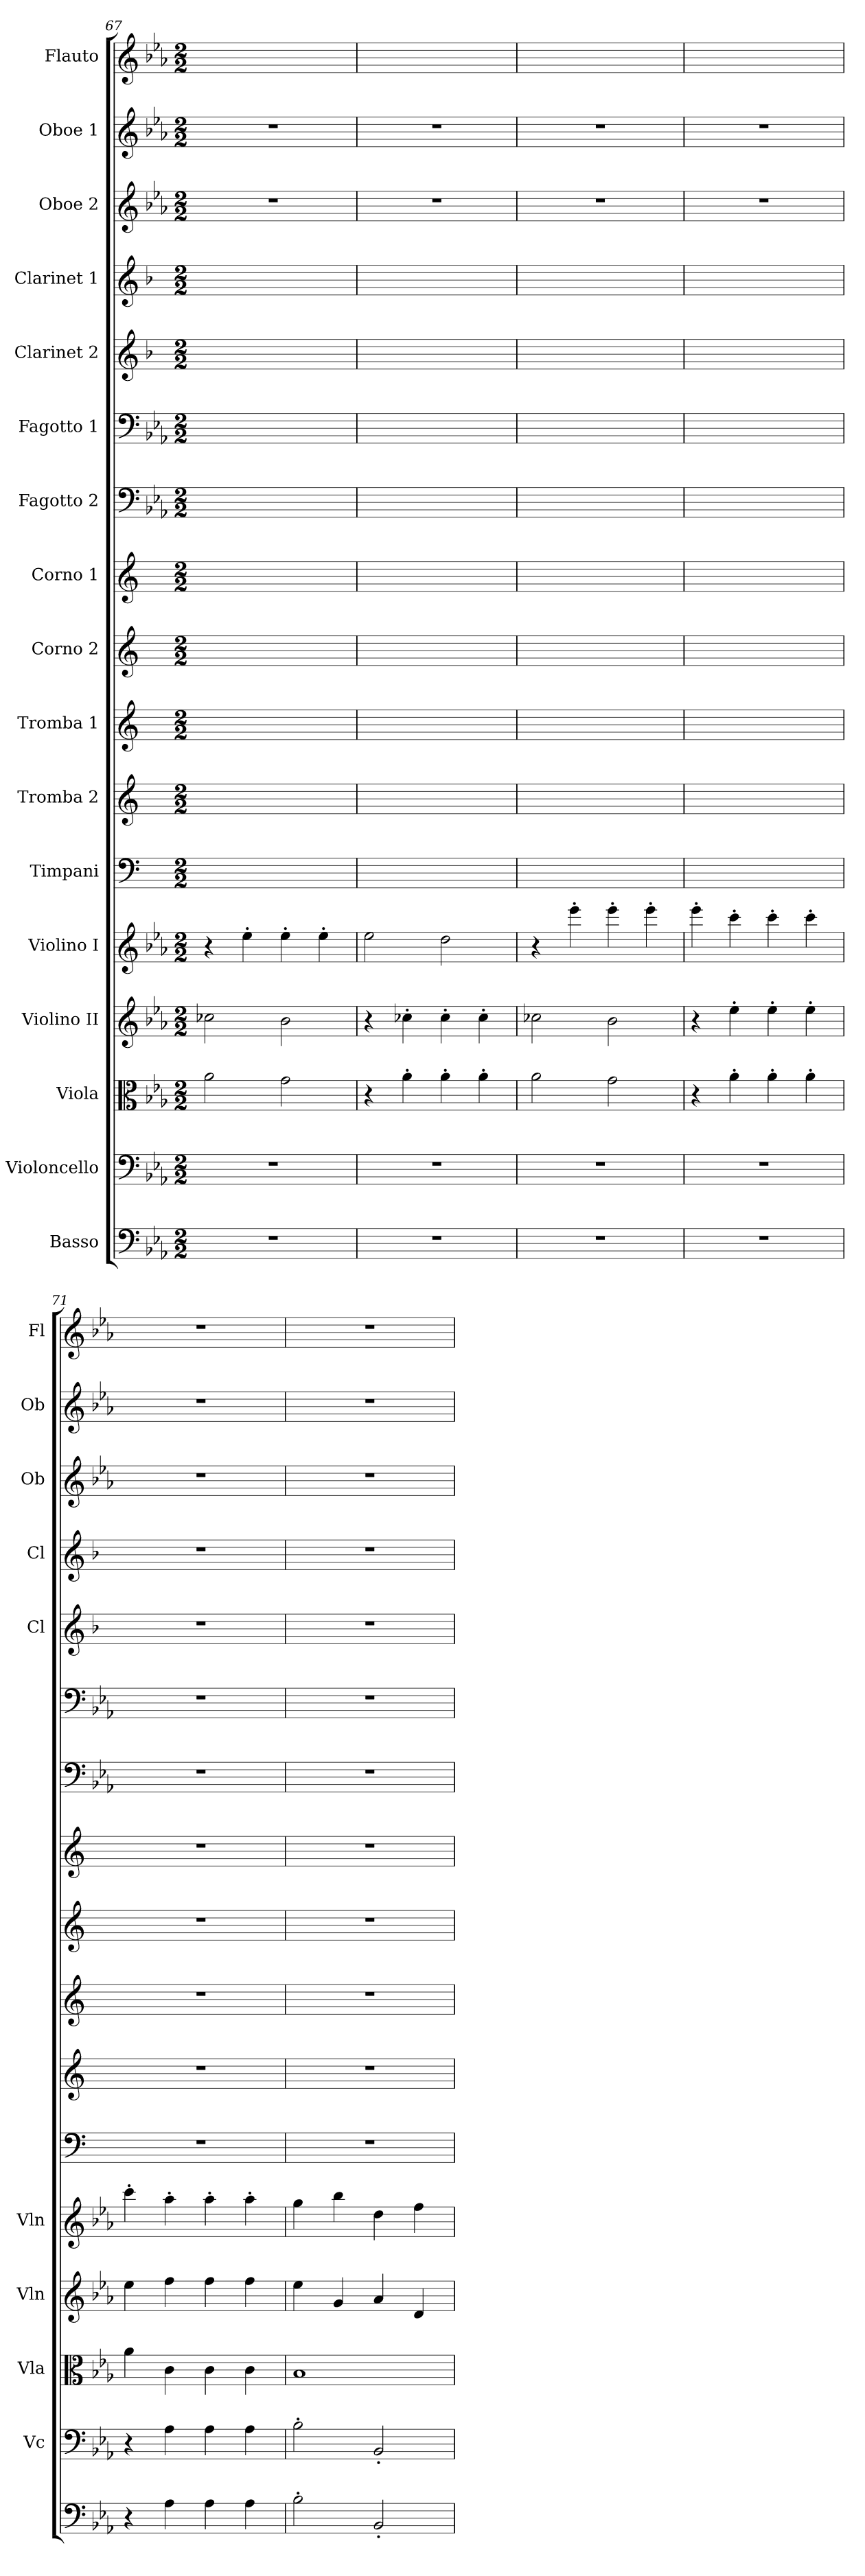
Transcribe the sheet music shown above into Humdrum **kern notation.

**kern	**kern	**kern	**kern	**kern	**kern	**kern	**kern	**kern	**kern	**kern	**kern	**kern	**kern	**kern	**kern	**kern
*part17	*part16	*part15	*part14	*part13	*part12	*part11	*part10	*part9	*part8	*part7	*part6	*part5	*part4	*part3	*part2	*part1
*staff17	*staff16	*staff15	*staff14	*staff13	*staff12	*staff11	*staff10	*staff9	*staff8	*staff7	*staff6	*staff5	*staff4	*staff3	*staff2	*staff1
*I"Basso	*I"Violoncello	*I"Viola	*I"Violino II	*I"Violino I	*I"Timpani	*I"Tromba 2	*I"Tromba 1	*I"Corno 2	*I"Corno 1	*I"Fagotto 2	*I"Fagotto 1	*I"Clarinet 2	*I"Clarinet 1	*I"Oboe 2	*I"Oboe 1	*I"Flauto
*	*I'Vc	*I'Vla	*I'Vln	*I'Vln	*	*	*	*	*	*	*	*I'Cl	*I'Cl	*I'Ob	*I'Ob	*I'Fl
*clefF4	*clefF4	*clefC3	*clefG2	*clefG2	*clefF4	*clefG2	*clefG2	*clefG2	*clefG2	*clefF4	*clefF4	*clefG2	*clefG2	*clefG2	*clefG2	*clefG2
*ITrd7c12	*	*	*	*	*	*ITrd-2c-3	*ITrd-2c-3	*ITrd5c9	*ITrd5c9	*	*	*ITrd1c2	*ITrd1c2	*	*	*
*k[b-e-a-]	*k[b-e-a-]	*k[b-e-a-]	*k[b-e-a-]	*k[b-e-a-]	*	*	*	*	*	*k[b-e-a-]	*k[b-e-a-]	*k[b-e-a-]	*k[b-e-a-]	*k[b-e-a-]	*k[b-e-a-]	*k[b-e-a-]
*M2/2	*M2/2	*M2/2	*M2/2	*M2/2	*M2/2	*M2/2	*M2/2	*M2/2	*M2/2	*M2/2	*M2/2	*M2/2	*M2/2	*M2/2	*M2/2	*M2/2
=67	=67	=67	=67	=67	=67	=67	=67	=67	=67	=67	=67	=67	=67	=67	=67	=67
1r	1r	2a-	2cc-X	4r	1ryy	1ryy	1ryy	1ryy	1ryy	1ryy	1ryy	1ryy	1ryy	1r	1r	1ryy
.	.	.	.	4ee-'	.	.	.	.	.	.	.	.	.	.	.	.
.	.	2g	2b-	4ee-'	.	.	.	.	.	.	.	.	.	.	.	.
.	.	.	.	4ee-'	.	.	.	.	.	.	.	.	.	.	.	.
=68	=68	=68	=68	=68	=68	=68	=68	=68	=68	=68	=68	=68	=68	=68	=68	=68
1r	1r	4r	4r	2ee-	1ryy	1ryy	1ryy	1ryy	1ryy	1ryy	1ryy	1ryy	1ryy	1r	1r	1ryy
.	.	4a-'	4cc-X'	.	.	.	.	.	.	.	.	.	.	.	.	.
.	.	4a-'	4cc-'	2dd	.	.	.	.	.	.	.	.	.	.	.	.
.	.	4a-'	4cc-'	.	.	.	.	.	.	.	.	.	.	.	.	.
=69	=69	=69	=69	=69	=69	=69	=69	=69	=69	=69	=69	=69	=69	=69	=69	=69
1r	1r	2a-	2cc-X	4r	1ryy	1ryy	1ryy	1ryy	1ryy	1ryy	1ryy	1ryy	1ryy	1r	1r	1ryy
.	.	.	.	4eee-'	.	.	.	.	.	.	.	.	.	.	.	.
.	.	2g	2b-	4eee-'	.	.	.	.	.	.	.	.	.	.	.	.
.	.	.	.	4eee-'	.	.	.	.	.	.	.	.	.	.	.	.
=70	=70	=70	=70	=70	=70	=70	=70	=70	=70	=70	=70	=70	=70	=70	=70	=70
1r	1r	4r	4r	4eee-'	1ryy	1ryy	1ryy	1ryy	1ryy	1ryy	1ryy	1ryy	1ryy	1r	1r	1ryy
.	.	4a-'	4ee-'	4ccc'	.	.	.	.	.	.	.	.	.	.	.	.
.	.	4a-'	4ee-'	4ccc'	.	.	.	.	.	.	.	.	.	.	.	.
.	.	4a-'	4ee-'	4ccc'	.	.	.	.	.	.	.	.	.	.	.	.
=71	=71	=71	=71	=71	=71	=71	=71	=71	=71	=71	=71	=71	=71	=71	=71	=71
4r	4r	4a-	4ee-	4ccc'	1r	1r	1r	1r	1r	1r	1r	1r	1r	1r	1r	1r
4AA-	4A-	4c	4ff	4aa-'	.	.	.	.	.	.	.	.	.	.	.	.
4AA-	4A-	4c	4ff	4aa-'	.	.	.	.	.	.	.	.	.	.	.	.
4AA-	4A-	4c	4ff	4aa-'	.	.	.	.	.	.	.	.	.	.	.	.
=72	=72	=72	=72	=72	=72	=72	=72	=72	=72	=72	=72	=72	=72	=72	=72	=72
2BB-'	2B-'	1B-	4ee-	4gg	1r	1r	1r	1r	1r	1r	1r	1r	1r	1r	1r	1r
.	.	.	4g	4bb-	.	.	.	.	.	.	.	.	.	.	.	.
2BBB-'	2BB-'	.	4a-	4dd	.	.	.	.	.	.	.	.	.	.	.	.
.	.	.	4d	4ff	.	.	.	.	.	.	.	.	.	.	.	.
=	=	=	=	=	=	=	=	=	=	=	=	=	=	=	=	=
*-	*-	*-	*-	*-	*-	*-	*-	*-	*-	*-	*-	*-	*-	*-	*-	*-
